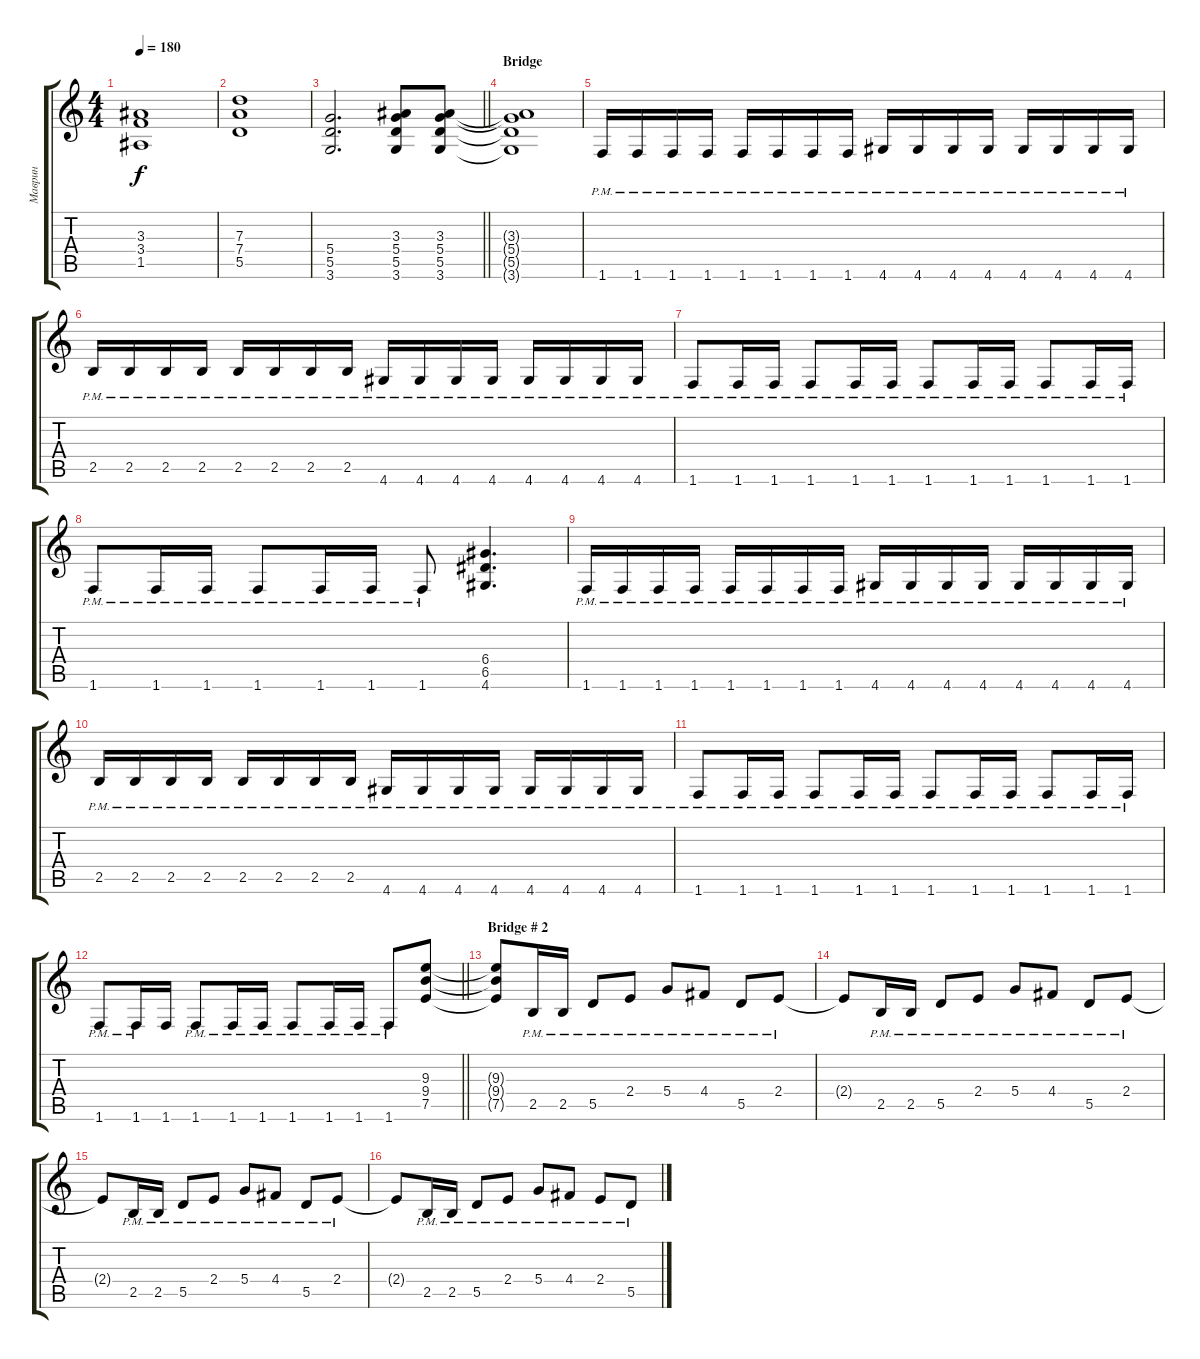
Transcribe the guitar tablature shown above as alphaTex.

\track ("Маврин" "Маврин") {instrument overdrivenguitar}
\staff {score tabs}
\tuning (E4 B3 G3 D3 A2 E2) {hide}
\ts (4 4)
\tempo 180
\clef g2
\ks c
(3.3{t} 3.4{t} 1.5{t}).1{dy f} |
(7.3 7.4 5.5).1 |
\barLineRight lightlight
(5.4 5.5 3.6).2{d} (3.3 5.4 5.5 3.6).8 (3.3 5.4 5.5 3.6).8 |
\section ("" "Bridge")
(3.3{t} 5.4{t} 5.5{t} 3.6{t}).1 |
1.6{pm}.16 1.6{pm}.16 1.6{pm}.16 1.6{pm}.16 1.6{pm}.16 1.6{pm}.16 1.6{pm}.16 1.6{pm}.16 4.6{pm}.16 4.6{pm}.16 4.6{pm}.16 4.6{pm}.16 4.6{pm}.16 4.6{pm}.16 4.6{pm}.16 4.6{pm}.16 |
2.5{pm}.16 2.5{pm}.16 2.5{pm}.16 2.5{pm}.16 2.5{pm}.16 2.5{pm}.16 2.5{pm}.16 2.5{pm}.16 4.6{pm}.16 4.6{pm}.16 4.6{pm}.16 4.6{pm}.16 4.6{pm}.16 4.6{pm}.16 4.6{pm}.16 4.6{pm}.16 |
1.6{pm}.8 1.6{pm}.16 1.6{pm}.16 1.6{pm}.8 1.6{pm}.16 1.6{pm}.16 1.6{pm}.8 1.6{pm}.16 1.6{pm}.16 1.6{pm}.8 1.6{pm}.16 1.6{pm}.16 |
1.6{pm}.8 1.6{pm}.16 1.6{pm}.16 1.6{pm}.8 1.6{pm}.16 1.6{pm}.16 1.6{pm}.8 (6.4 6.5 4.6).4{d} |
1.6{pm}.16 1.6{pm}.16 1.6{pm}.16 1.6{pm}.16 1.6{pm}.16 1.6{pm}.16 1.6{pm}.16 1.6{pm}.16 4.6{pm}.16 4.6{pm}.16 4.6{pm}.16 4.6{pm}.16 4.6{pm}.16 4.6{pm}.16 4.6{pm}.16 4.6{pm}.16 |
2.5{pm}.16 2.5{pm}.16 2.5{pm}.16 2.5{pm}.16 2.5{pm}.16 2.5{pm}.16 2.5{pm}.16 2.5{pm}.16 4.6{pm}.16 4.6{pm}.16 4.6{pm}.16 4.6{pm}.16 4.6{pm}.16 4.6{pm}.16 4.6{pm}.16 4.6{pm}.16 |
1.6{pm}.8 1.6{pm}.16 1.6{pm}.16 1.6{pm}.8 1.6{pm}.16 1.6{pm}.16 1.6{pm}.8 1.6{pm}.16 1.6{pm}.16 1.6{pm}.8 1.6{pm}.16 1.6{pm}.16 |
\barLineRight lightlight
1.6{pm}.8 1.6{pm}.16 1.6.16 1.6{pm}.8 1.6{pm}.16 1.6{pm}.16 1.6{pm}.8 1.6{pm}.16 1.6{pm}.16 1.6{pm}.8 (9.3 9.4 7.5).8 |
\section ("" "Bridge # 2")
(9.3{t} 9.4{t} 7.5{t}).8 2.5{pm}.16 2.5{pm}.16 5.5{pm}.8 2.4{pm}.8 5.4{pm}.8 4.4{pm}.8 5.5{pm}.8 2.4{pm}.8 |
2.4{t}.8 2.5{pm}.16 2.5{pm}.16 5.5{pm}.8 2.4{pm}.8 5.4{pm}.8 4.4{pm}.8 5.5{pm}.8 2.4{pm}.8 |
2.4{t}.8 2.5{pm}.16 2.5{pm}.16 5.5{pm}.8 2.4{pm}.8 5.4{pm}.8 4.4{pm}.8 5.5{pm}.8 2.4{pm}.8 |
2.4{t}.8 2.5{pm}.16 2.5{pm}.16 5.5{pm}.8 2.4{pm}.8 5.4{pm}.8 4.4{pm}.8 2.4{pm}.8 5.5{pm}.8
